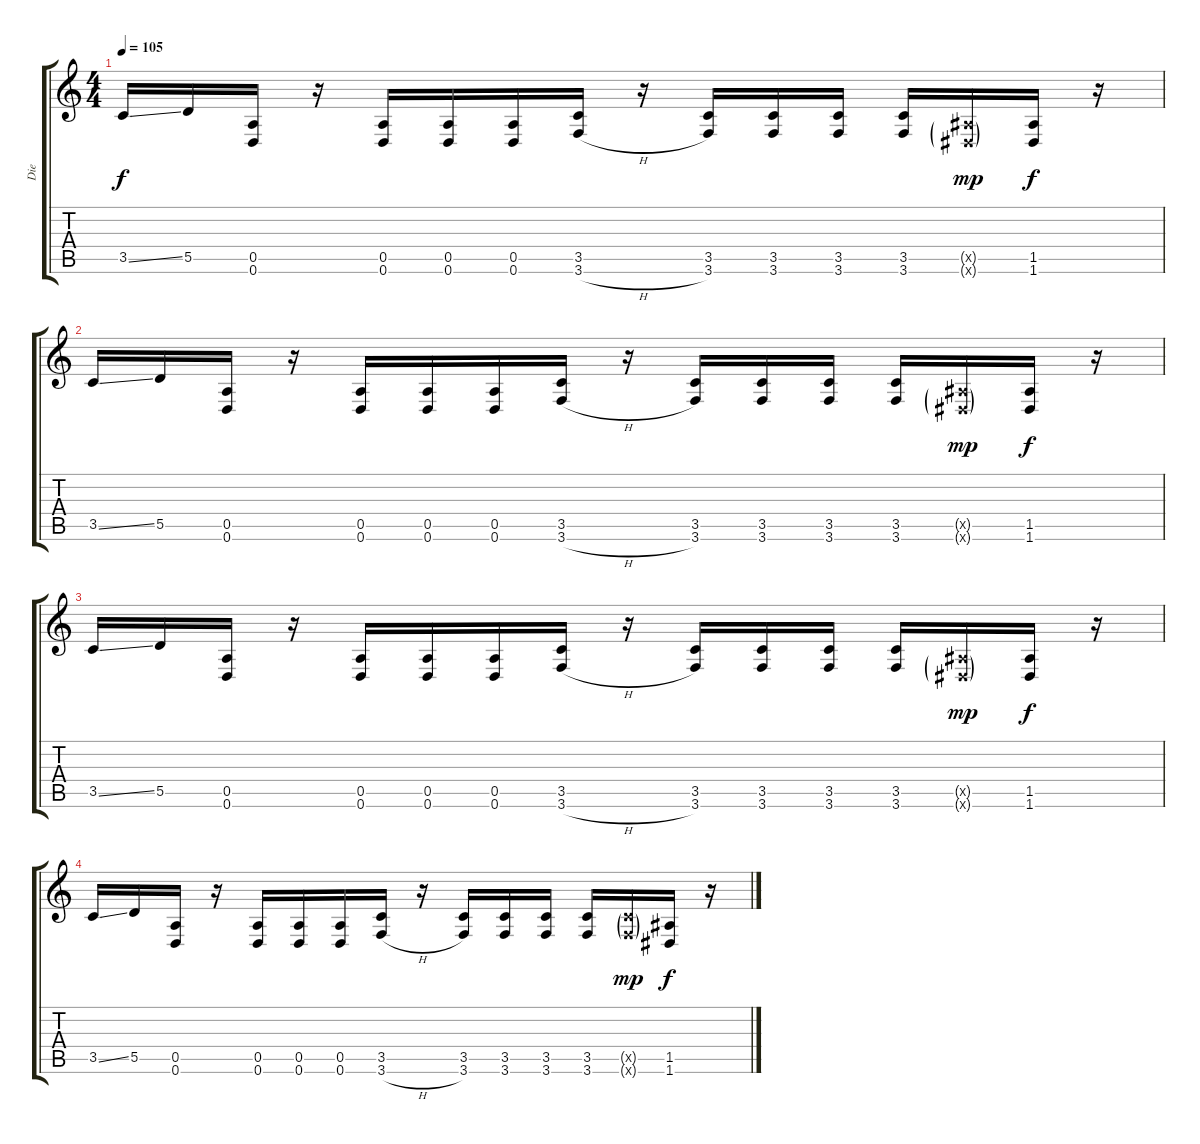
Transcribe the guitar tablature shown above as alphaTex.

\track ("Die" "Die") {instrument distortionguitar}
\staff {score tabs}
\tuning (E4 B3 G3 D3 A2 D2) {hide}
\ts (4 4)
\tempo 105
\clef g2
\ks c
3.5{ss}.16{dy f} 5.5.16 (0.5 0.6).16 r.16 (0.5 0.6).16 (0.5 0.6).16 (0.5 0.6).16 (3.5 3.6{h}).16 r.16 (3.5 3.6).16 (3.5 3.6).16 (3.5 3.6).16 (3.5 3.6).16 (1.5{g x} 1.6{g x}).16{dy mp} (1.5 1.6).16{dy f} r.16 |
3.5{ss}.16 5.5.16 (0.5 0.6).16 r.16 (0.5 0.6).16 (0.5 0.6).16 (0.5 0.6).16 (3.5 3.6{h}).16 r.16 (3.5 3.6).16 (3.5 3.6).16 (3.5 3.6).16 (3.5 3.6).16 (1.5{g x} 1.6{g x}).16{dy mp} (1.5 1.6).16{dy f} r.16 |
3.5{ss}.16 5.5.16 (0.5 0.6).16 r.16 (0.5 0.6).16 (0.5 0.6).16 (0.5 0.6).16 (3.5 3.6{h}).16 r.16 (3.5 3.6).16 (3.5 3.6).16 (3.5 3.6).16 (3.5 3.6).16 (1.5{g x} 1.6{g x}).16{dy mp} (1.5 1.6).16{dy f} r.16 |
3.5{ss}.16 5.5.16 (0.5 0.6).16 r.16 (0.5 0.6).16 (0.5 0.6).16 (0.5 0.6).16 (3.5 3.6{h}).16 r.16 (3.5 3.6).16 (3.5 3.6).16 (3.5 3.6).16 (3.5 3.6).16 (3.5{g x} 3.6{g x}).16{dy mp} (1.5 1.6).16{dy f} r.16
